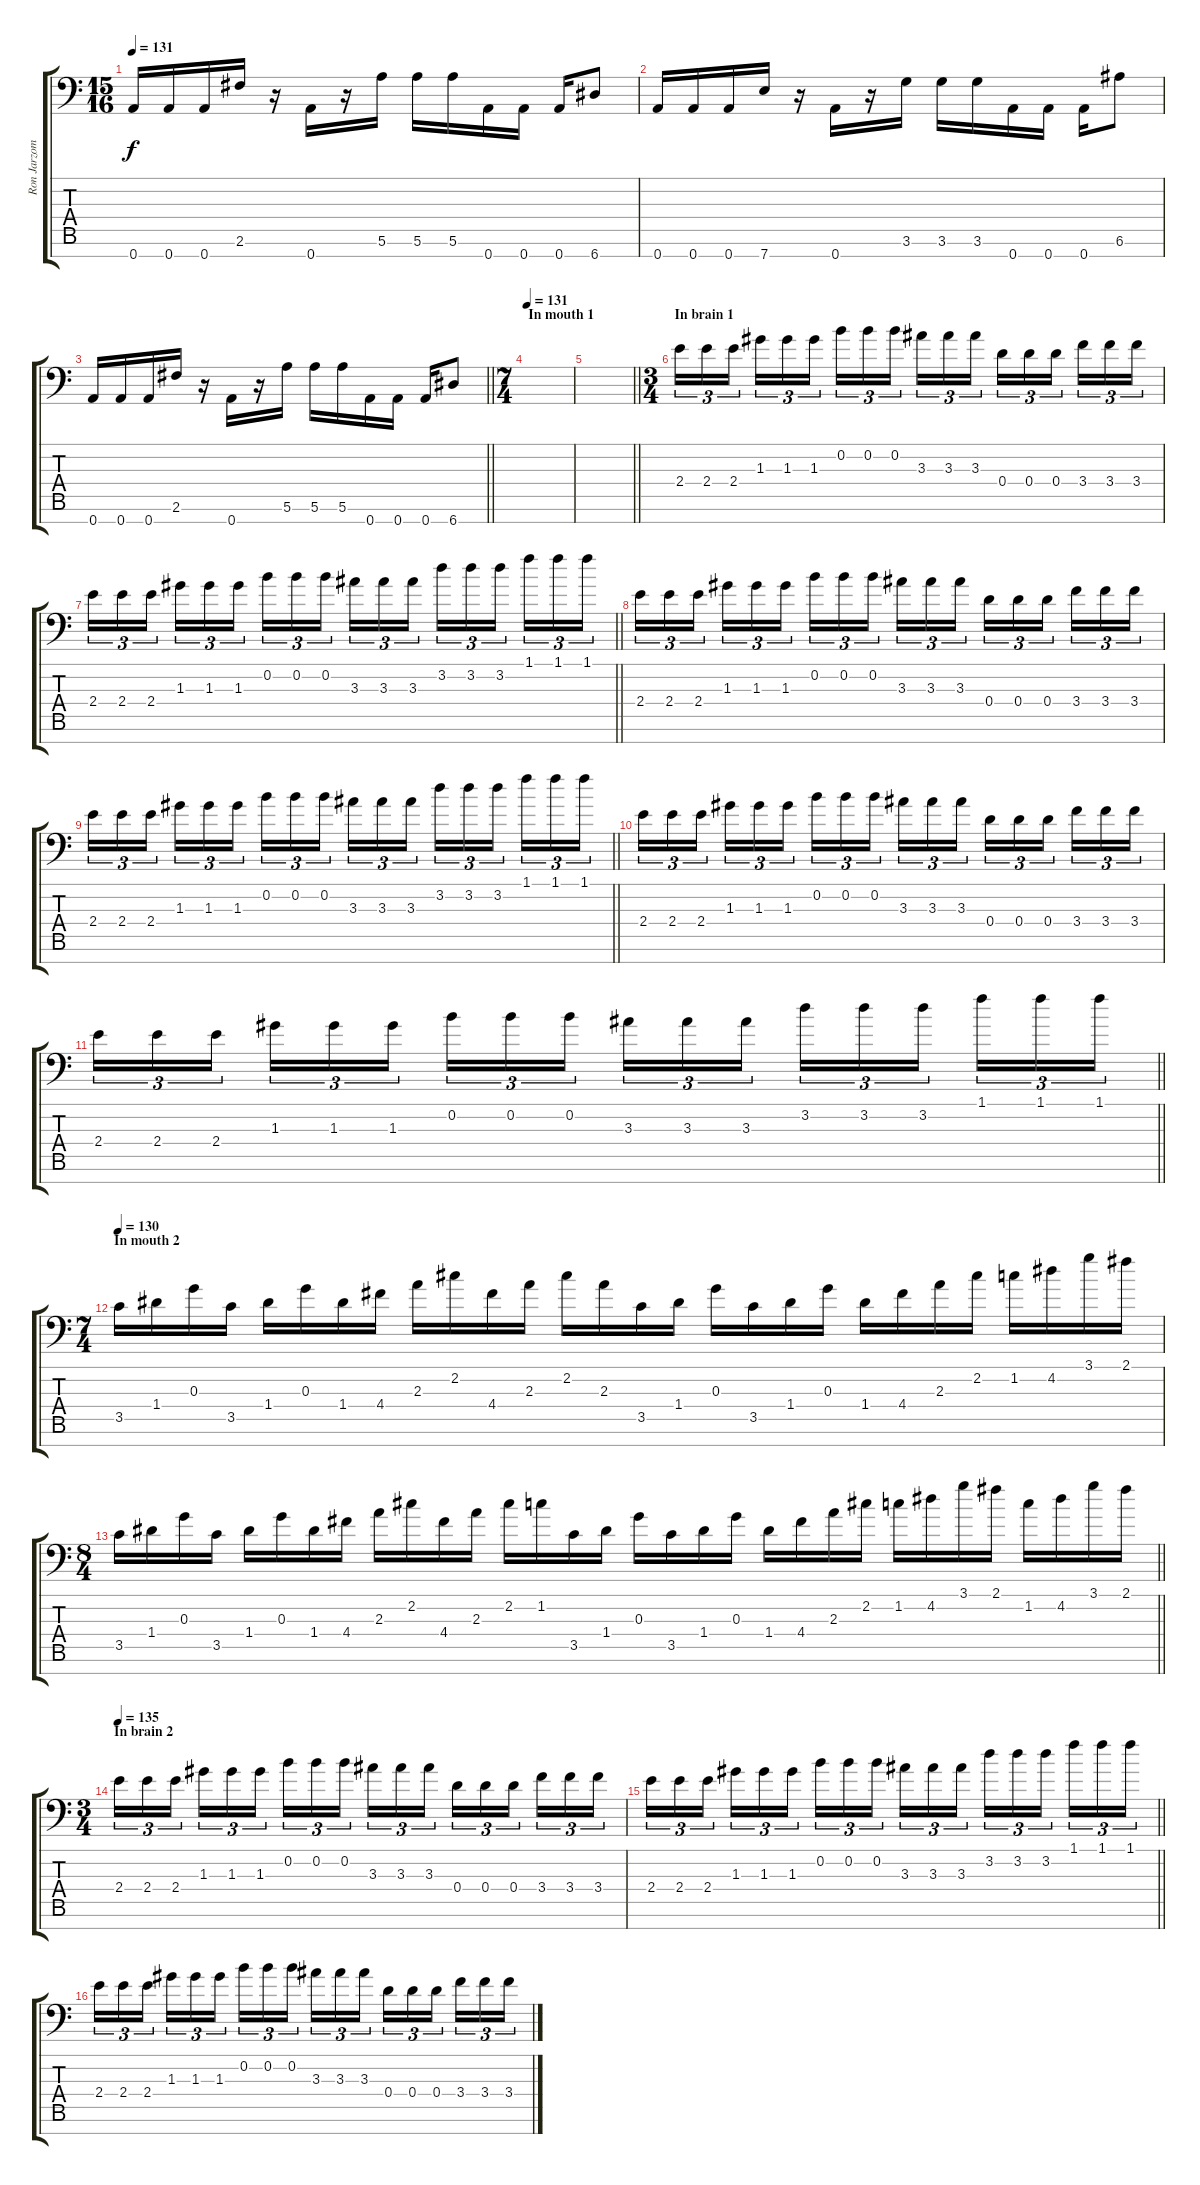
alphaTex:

\track ("Ron Jarzombek Rhythm 1" "Ron Jarzom") {instrument acousticguitarsteel}
\staff {score tabs}
\tuning (E4 B3 G3 D3 A2 E2 A1) {hide}
\ts (15 16)
\tempo 131
\clef f4
\ks c
0.7.16{dy f} 0.7.16 0.7.16 2.6.16 r.16 0.7.16 r.16 5.6.16 5.6.16 5.6.16 0.7.16 0.7.16 0.7.16 6.7.8 |
0.7.16 0.7.16 0.7.16 7.7.16 r.16 0.7.16 r.16 3.6.16 3.6.16 3.6.16 0.7.16 0.7.16 0.7.16 6.6.8 |
\barLineRight lightlight
0.7.16 0.7.16 0.7.16 2.6.16 r.16 0.7.16 r.16 5.6.16 5.6.16 5.6.16 0.7.16 0.7.16 0.7.16 6.7.8 |
\ts (7 4)
\section ("" "In mouth 1")
\tempo 131
|
\barLineRight lightlight
|
\ts (3 4)
\section ("" "In brain 1")
2.4.16{tu (3 2)} 2.4.16{tu (3 2)} 2.4.16{tu (3 2) beam splitsecondary} 1.3.16{tu (3 2)} 1.3.16{tu (3 2)} 1.3.16{tu (3 2)} 0.2.16{tu (3 2)} 0.2.16{tu (3 2)} 0.2.16{tu (3 2) beam splitsecondary} 3.3.16{tu (3 2)} 3.3.16{tu (3 2)} 3.3.16{tu (3 2)} 0.4.16{tu (3 2)} 0.4.16{tu (3 2)} 0.4.16{tu (3 2) beam splitsecondary} 3.4.16{tu (3 2)} 3.4.16{tu (3 2)} 3.4.16{tu (3 2)} |
\barLineRight lightlight
2.4.16{tu (3 2)} 2.4.16{tu (3 2)} 2.4.16{tu (3 2) beam splitsecondary} 1.3.16{tu (3 2)} 1.3.16{tu (3 2)} 1.3.16{tu (3 2)} 0.2.16{tu (3 2)} 0.2.16{tu (3 2)} 0.2.16{tu (3 2) beam splitsecondary} 3.3.16{tu (3 2)} 3.3.16{tu (3 2)} 3.3.16{tu (3 2)} 3.2.16{tu (3 2)} 3.2.16{tu (3 2)} 3.2.16{tu (3 2) beam splitsecondary} 1.1.16{tu (3 2)} 1.1.16{tu (3 2)} 1.1.16{tu (3 2)} |
2.4.16{tu (3 2)} 2.4.16{tu (3 2)} 2.4.16{tu (3 2) beam splitsecondary} 1.3.16{tu (3 2)} 1.3.16{tu (3 2)} 1.3.16{tu (3 2)} 0.2.16{tu (3 2)} 0.2.16{tu (3 2)} 0.2.16{tu (3 2) beam splitsecondary} 3.3.16{tu (3 2)} 3.3.16{tu (3 2)} 3.3.16{tu (3 2)} 0.4.16{tu (3 2)} 0.4.16{tu (3 2)} 0.4.16{tu (3 2) beam splitsecondary} 3.4.16{tu (3 2)} 3.4.16{tu (3 2)} 3.4.16{tu (3 2)} |
\barLineRight lightlight
2.4.16{tu (3 2)} 2.4.16{tu (3 2)} 2.4.16{tu (3 2) beam splitsecondary} 1.3.16{tu (3 2)} 1.3.16{tu (3 2)} 1.3.16{tu (3 2)} 0.2.16{tu (3 2)} 0.2.16{tu (3 2)} 0.2.16{tu (3 2) beam splitsecondary} 3.3.16{tu (3 2)} 3.3.16{tu (3 2)} 3.3.16{tu (3 2)} 3.2.16{tu (3 2)} 3.2.16{tu (3 2)} 3.2.16{tu (3 2) beam splitsecondary} 1.1.16{tu (3 2)} 1.1.16{tu (3 2)} 1.1.16{tu (3 2)} |
2.4.16{tu (3 2)} 2.4.16{tu (3 2)} 2.4.16{tu (3 2) beam splitsecondary} 1.3.16{tu (3 2)} 1.3.16{tu (3 2)} 1.3.16{tu (3 2)} 0.2.16{tu (3 2)} 0.2.16{tu (3 2)} 0.2.16{tu (3 2) beam splitsecondary} 3.3.16{tu (3 2)} 3.3.16{tu (3 2)} 3.3.16{tu (3 2)} 0.4.16{tu (3 2)} 0.4.16{tu (3 2)} 0.4.16{tu (3 2) beam splitsecondary} 3.4.16{tu (3 2)} 3.4.16{tu (3 2)} 3.4.16{tu (3 2)} |
\barLineRight lightlight
2.4.16{tu (3 2)} 2.4.16{tu (3 2)} 2.4.16{tu (3 2) beam splitsecondary} 1.3.16{tu (3 2)} 1.3.16{tu (3 2)} 1.3.16{tu (3 2)} 0.2.16{tu (3 2)} 0.2.16{tu (3 2)} 0.2.16{tu (3 2) beam splitsecondary} 3.3.16{tu (3 2)} 3.3.16{tu (3 2)} 3.3.16{tu (3 2)} 3.2.16{tu (3 2)} 3.2.16{tu (3 2)} 3.2.16{tu (3 2) beam splitsecondary} 1.1.16{tu (3 2)} 1.1.16{tu (3 2)} 1.1.16{tu (3 2)} |
\ts (7 4)
\section ("" "In mouth 2")
\tempo 130
3.5.16 1.4.16 0.3.16 3.5.16 1.4.16 0.3.16 1.4.16 4.4.16 2.3.16 2.2.16 4.4.16 2.3.16 2.2.16 2.3.16 3.5.16 1.4.16 0.3.16 3.5.16 1.4.16 0.3.16 1.4.16 4.4.16 2.3.16 2.2.16 1.2.16 4.2.16 3.1.16 2.1.16 |
\ts (8 4)
\barLineRight lightlight
3.5.16 1.4.16 0.3.16 3.5.16 1.4.16 0.3.16 1.4.16 4.4.16 2.3.16 2.2.16 4.4.16 2.3.16 2.2.16 1.2.16 3.5.16 1.4.16 0.3.16 3.5.16 1.4.16 0.3.16 1.4.16 4.4.16 2.3.16 2.2.16 1.2.16 4.2.16 3.1.16 2.1.16 1.2.16 4.2.16 3.1.16 2.1.16 |
\ts (3 4)
\section ("" "In brain 2")
\tempo 135
2.4.16{tu (3 2)} 2.4.16{tu (3 2)} 2.4.16{tu (3 2) beam splitsecondary} 1.3.16{tu (3 2)} 1.3.16{tu (3 2)} 1.3.16{tu (3 2)} 0.2.16{tu (3 2)} 0.2.16{tu (3 2)} 0.2.16{tu (3 2) beam splitsecondary} 3.3.16{tu (3 2)} 3.3.16{tu (3 2)} 3.3.16{tu (3 2)} 0.4.16{tu (3 2)} 0.4.16{tu (3 2)} 0.4.16{tu (3 2) beam splitsecondary} 3.4.16{tu (3 2)} 3.4.16{tu (3 2)} 3.4.16{tu (3 2)} |
\barLineRight lightlight
2.4.16{tu (3 2)} 2.4.16{tu (3 2)} 2.4.16{tu (3 2) beam splitsecondary} 1.3.16{tu (3 2)} 1.3.16{tu (3 2)} 1.3.16{tu (3 2)} 0.2.16{tu (3 2)} 0.2.16{tu (3 2)} 0.2.16{tu (3 2) beam splitsecondary} 3.3.16{tu (3 2)} 3.3.16{tu (3 2)} 3.3.16{tu (3 2)} 3.2.16{tu (3 2)} 3.2.16{tu (3 2)} 3.2.16{tu (3 2) beam splitsecondary} 1.1.16{tu (3 2)} 1.1.16{tu (3 2)} 1.1.16{tu (3 2)} |
2.4.16{tu (3 2)} 2.4.16{tu (3 2)} 2.4.16{tu (3 2) beam splitsecondary} 1.3.16{tu (3 2)} 1.3.16{tu (3 2)} 1.3.16{tu (3 2)} 0.2.16{tu (3 2)} 0.2.16{tu (3 2)} 0.2.16{tu (3 2) beam splitsecondary} 3.3.16{tu (3 2)} 3.3.16{tu (3 2)} 3.3.16{tu (3 2)} 0.4.16{tu (3 2)} 0.4.16{tu (3 2)} 0.4.16{tu (3 2) beam splitsecondary} 3.4.16{tu (3 2)} 3.4.16{tu (3 2)} 3.4.16{tu (3 2)}
